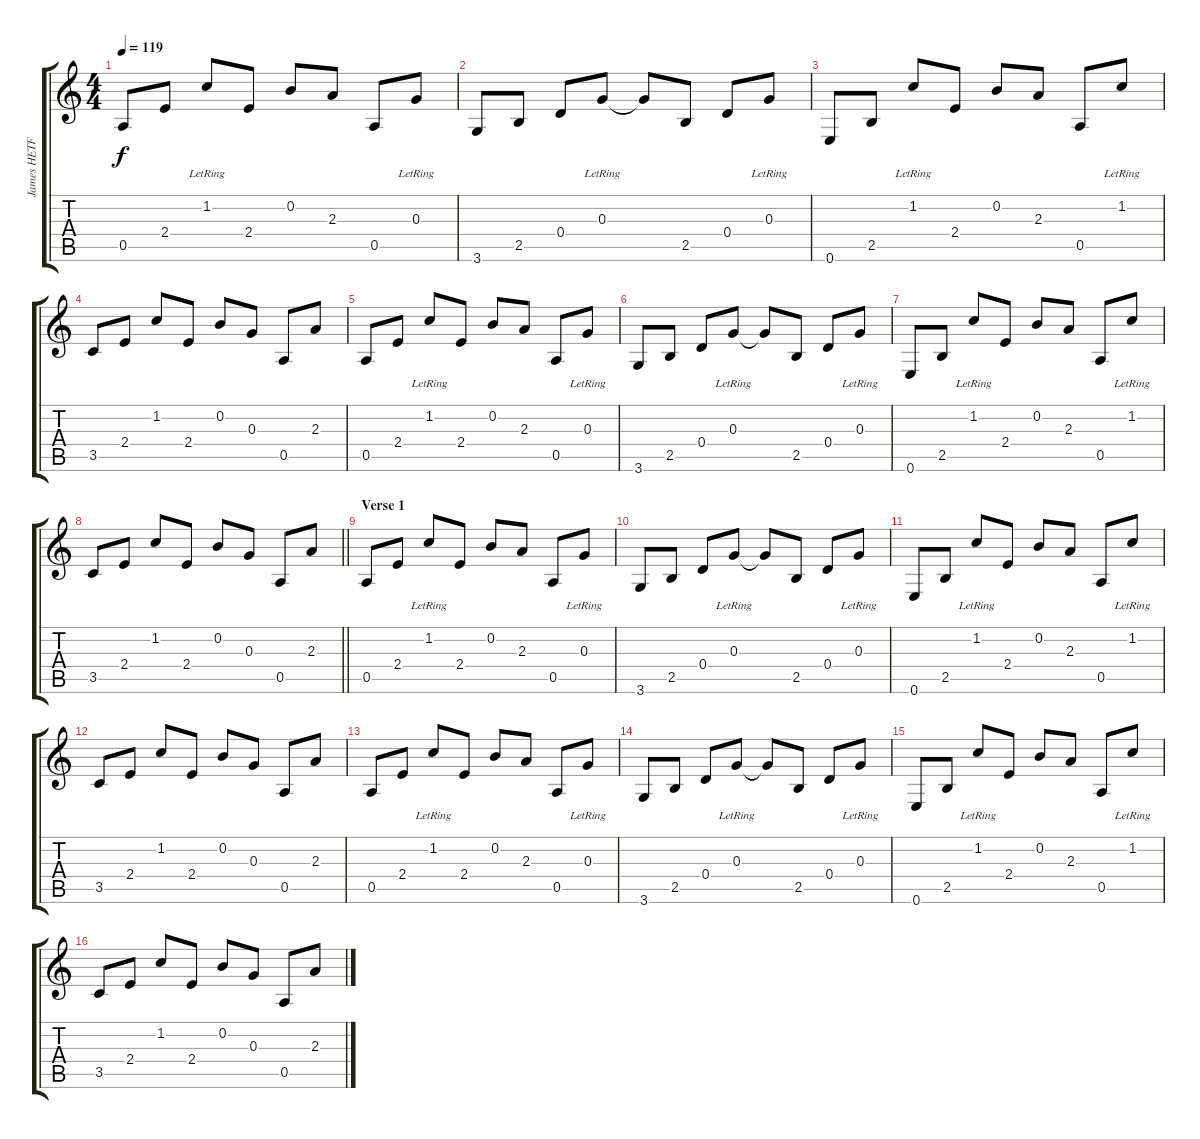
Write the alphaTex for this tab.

\track ("James HETFIELD" "James HETF") {instrument electricguitarclean}
\staff {score tabs}
\tuning (E4 B3 G3 D3 A2 E2) {hide}
\ts (4 4)
\tempo 119
\clef g2
\ks c
0.5.8{dy f} 2.4.8 1.2{lr}.8 2.4.8 0.2.8 2.3.8 0.5.8 0.3{lr}.8 |
3.6.8 2.5.8 0.4.8 0.3{lr}.8 0.3{t}.8 2.5.8 0.4.8 0.3{lr}.8 |
0.6.8 2.5.8 1.2{lr}.8 2.4.8 0.2.8 2.3.8 0.5.8 1.2{lr}.8 |
3.5.8 2.4.8 1.2.8 2.4.8 0.2.8 0.3.8 0.5.8 2.3.8 |
0.5.8 2.4.8 1.2{lr}.8 2.4.8 0.2.8 2.3.8 0.5.8 0.3{lr}.8 |
3.6.8 2.5.8 0.4.8 0.3{lr}.8 0.3{t}.8 2.5.8 0.4.8 0.3{lr}.8 |
0.6.8 2.5.8 1.2{lr}.8 2.4.8 0.2.8 2.3.8 0.5.8 1.2{lr}.8 |
\barLineRight lightlight
3.5.8 2.4.8 1.2.8 2.4.8 0.2.8 0.3.8 0.5.8 2.3.8 |
\section ("" "Verse 1")
0.5.8 2.4.8 1.2{lr}.8 2.4.8 0.2.8 2.3.8 0.5.8 0.3{lr}.8 |
3.6.8 2.5.8 0.4.8 0.3{lr}.8 0.3{t}.8 2.5.8 0.4.8 0.3{lr}.8 |
0.6.8 2.5.8 1.2{lr}.8 2.4.8 0.2.8 2.3.8 0.5.8 1.2{lr}.8 |
3.5.8 2.4.8 1.2.8 2.4.8 0.2.8 0.3.8 0.5.8 2.3.8 |
0.5.8 2.4.8 1.2{lr}.8 2.4.8 0.2.8 2.3.8 0.5.8 0.3{lr}.8 |
3.6.8 2.5.8 0.4.8 0.3{lr}.8 0.3{t}.8 2.5.8 0.4.8 0.3{lr}.8 |
0.6.8 2.5.8 1.2{lr}.8 2.4.8 0.2.8 2.3.8 0.5.8 1.2{lr}.8 |
3.5.8 2.4.8 1.2.8 2.4.8 0.2.8 0.3.8 0.5.8 2.3.8
